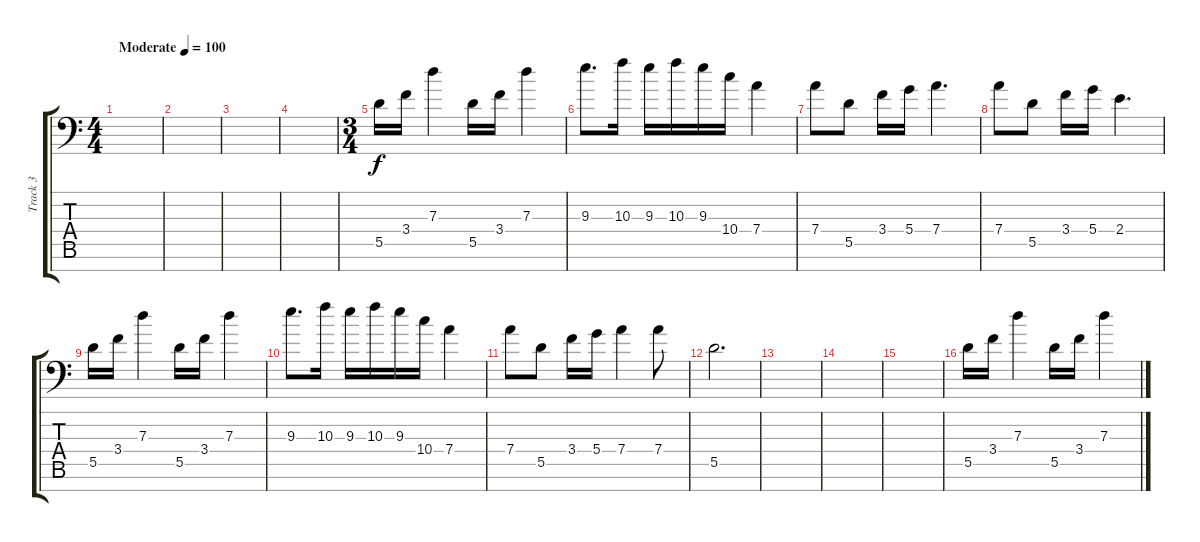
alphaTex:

\track ("Track 3" "Track 3") {instrument distortionguitar}
\staff {score tabs}
\tuning (E4 B3 G3 D3 A2 E2 A1) {hide}
\ts (4 4)
\tempo (100 "Moderate")
\clef f4
\ks c
|
|
|
|
\ts (3 4)
5.5.16 3.4.16 7.3.4 5.5.16 3.4.16 7.3.4 |
9.3.8{d} 10.3.16 9.3.16 10.3.16 9.3.16 10.4.16 7.4.4 |
7.4.8 5.5.8 3.4.16 5.4.16 7.4.4{d} |
7.4.8 5.5.8 3.4.16 5.4.16 2.4.4{d} |
5.5.16 3.4.16 7.3.4 5.5.16 3.4.16 7.3.4 |
9.3.8{d} 10.3.16 9.3.16 10.3.16 9.3.16 10.4.16 7.4.4 |
7.4.8 5.5.8 3.4.16 5.4.16 7.4.4 7.4.8 |
5.5.2{d} |
|
|
|
5.5.16 3.4.16 7.3.4 5.5.16 3.4.16 7.3.4
